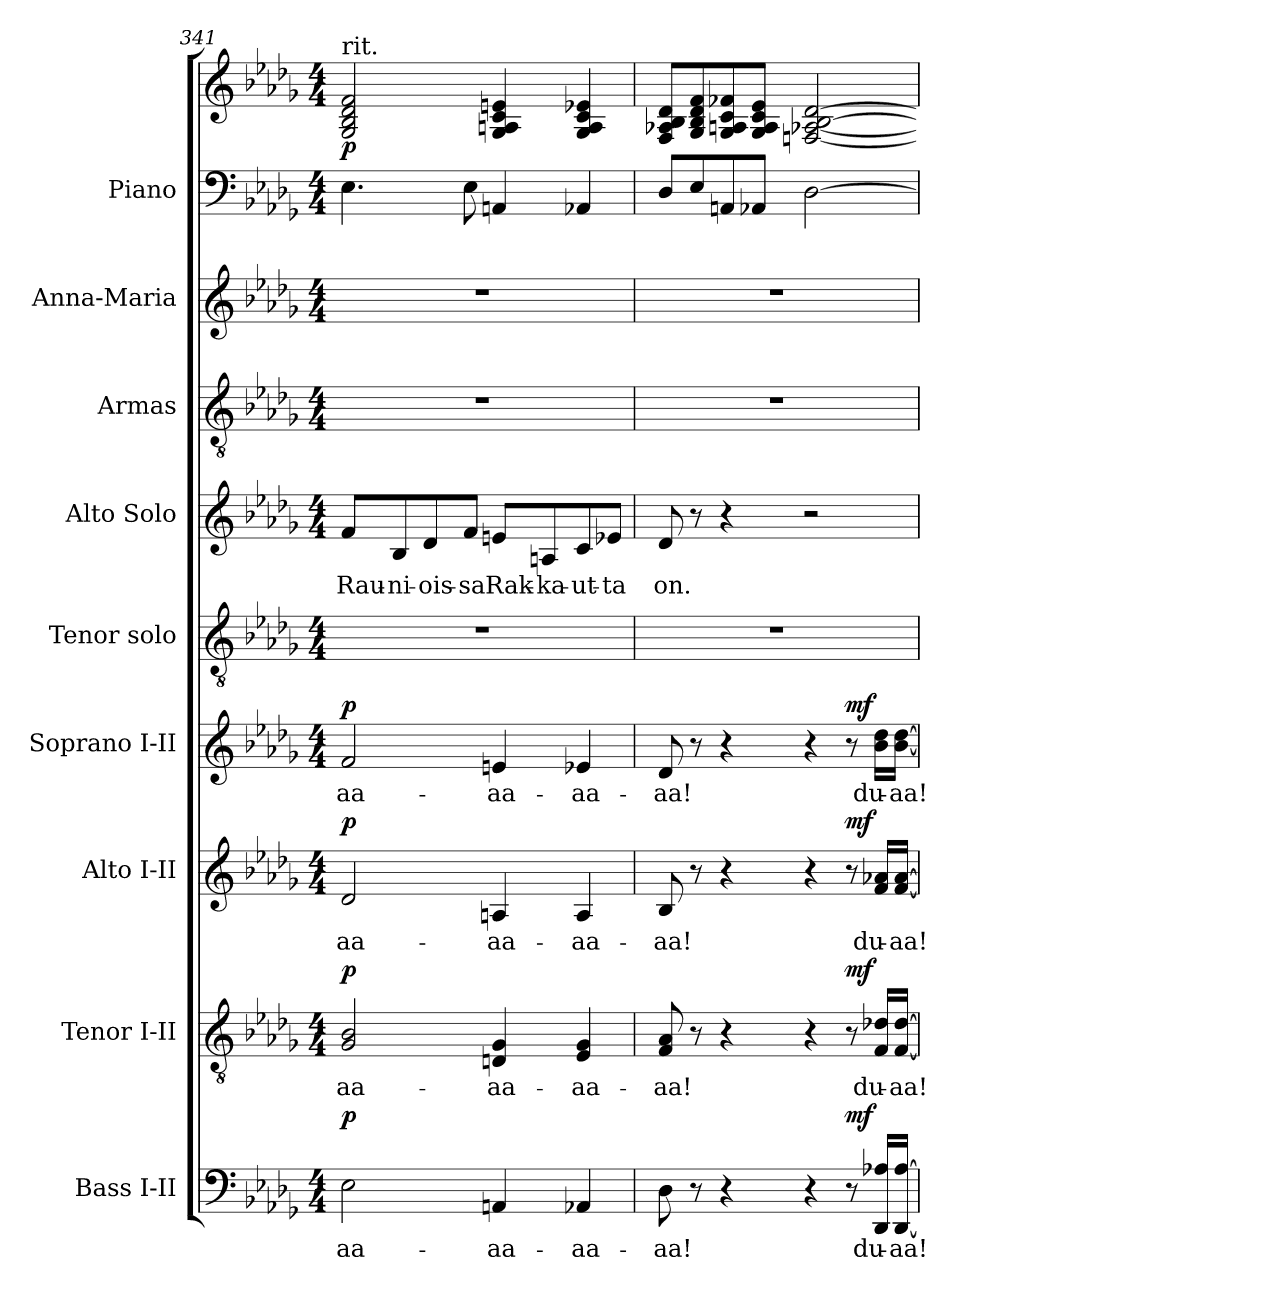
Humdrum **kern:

**kern	**text	**dynam	**kern	**text	**dynam	**kern	**text	**dynam	**kern	**text	**dynam	**kern	**kern	**text	**kern	**kern	**kern	**kern	**dynam
*part9	*part9	*part9	*part8	*part8	*part8	*part7	*part7	*part7	*part6	*part6	*part6	*part5	*part4	*part4	*part3	*part2	*part1	*part1	*part1
*staff10	*staff10	*staff10	*staff9	*staff9	*staff9	*staff8	*staff8	*staff8	*staff7	*staff7	*staff7	*staff6	*staff5	*staff5	*staff4	*staff3	*staff2	*staff1	*staff1/2
*I"Bass I-II	*	*	*I"Tenor I-II	*	*	*I"Alto I-II	*	*	*I"Soprano I-II	*	*	*I"Tenor solo	*I"Alto Solo	*	*I"Armas	*I"Anna-Maria	*I"Piano	*	*
*I'B.	*	*	*I'T.	*	*	*I'A.	*	*	*I'S.	*	*	*I'T. Solo	*I'A. Solo	*	*I'Armas	*I'A-M	*I'Pno.	*	*
*clefF4	*	*	*clefGv2	*	*	*clefG2	*	*	*clefG2	*	*	*clefGv2	*clefG2	*	*clefGv2	*clefG2	*clefF4	*clefG2	*
*	*	*	*ITrd7c12	*	*	*	*	*	*	*	*	*ITrd7c12	*	*	*ITrd7c12	*	*	*	*
*k[b-e-a-d-g-]	*	*	*k[b-e-a-d-g-]	*	*	*k[b-e-a-d-g-]	*	*	*k[b-e-a-d-g-]	*	*	*k[b-e-a-d-g-]	*k[b-e-a-d-g-]	*	*k[b-e-a-d-g-]	*k[b-e-a-d-g-]	*k[b-e-a-d-g-]	*k[b-e-a-d-g-]	*
*D-:	*	*	*D-:	*	*	*D-:	*	*	*D-:	*	*	*D-:	*D-:	*	*D-:	*D-:	*D-:	*D-:	*
*M4/4	*	*	*M4/4	*	*	*M4/4	*	*	*M4/4	*	*	*M4/4	*M4/4	*	*M4/4	*M4/4	*M4/4	*M4/4	*
*MM60	*	*	*MM60	*	*	*MM60	*	*	*MM60	*	*	*MM60	*MM60	*	*MM60	*MM60	*MM60	*MM60	*
=341	=341	=341	=341	=341	=341	=341	=341	=341	=341	=341	=341	=341	=341	=341	=341	=341	=341	=341	=341
!	!LO:LY:b:color=#000000	!	!	!	!	!	!	!	!	!	!	!	!	!	!	!	!	!	!
!	!	!	!	!LO:LY:b:color=#000000	!	!	!	!	!	!	!	!	!	!	!	!	!	!	!
!	!	!	!	!	!	!	!LO:LY:b:color=#000000	!	!	!	!	!	!	!	!	!	!	!	!
!	!	!	!	!	!	!	!	!	!	!LO:LY:b:color=#000000	!	!	!	!	!	!	!	!	!
!	!	!	!	!	!	!	!	!	!	!	!	!	!	!	!	!	!	!LO:TX:t=rit.	!
!	!	!	!	!	!	!	!	!	!	!	!	!	!	!LO:LY:b:color=#000000	!	!	!	!	!
2E-i\	aa-	p	2GG-i/ 2BB-i	aa-	p	2d-i/	aa-	p	2fi/	aa-	p	1r	8fi/L	Rau-	1r	1r	4.E-i\	2G-i/ 2B-i 2d-i 2fi	p
!	!	!	!	!	!	!	!	!	!	!	!	!	!	!LO:LY:b:color=#000000	!	!	!	!	!
.	.	.	.	.	.	.	.	.	.	.	.	.	8B-i/	-ni-	.	.	.	.	.
!	!	!	!	!	!	!	!	!	!	!	!	!	!	!LO:LY:b:color=#000000	!	!	!	!	!
.	.	.	.	.	.	.	.	.	.	.	.	.	8d-i/	-ois-	.	.	.	.	.
!	!	!	!	!	!	!	!	!	!	!	!	!	!	!LO:LY:b:color=#000000	!	!	!	!	!
.	.	.	.	.	.	.	.	.	.	.	.	.	8fi/J	-sa	.	.	8E-i\	.	.
!	!LO:LY:b:color=#000000	!	!	!	!	!	!	!	!	!	!	!	!	!	!	!	!	!	!
!	!	!	!	!LO:LY:b:color=#000000	!	!	!	!	!	!	!	!	!	!	!	!	!	!	!
!	!	!	!	!	!	!	!LO:LY:b:color=#000000	!	!	!	!	!	!	!	!	!	!	!	!
!	!	!	!	!	!	!	!	!	!	!LO:LY:b:color=#000000	!	!	!	!	!	!	!	!	!
!	!	!	!	!	!	!	!	!	!	!	!	!	!	!LO:LY:b:color=#000000	!	!	!	!	!
4AAni/	-aa-	.	4DDni/ 4GG-i	-aa-	.	4Ani/	-aa-	.	4eni/	-aa-	.	.	8eni/L	Rak-	.	.	4AAni/	4G-i/ 4Ani 4ci 4eni	.
!	!	!	!	!	!	!	!	!	!	!	!	!	!	!LO:LY:b:color=#000000	!	!	!	!	!
.	.	.	.	.	.	.	.	.	.	.	.	.	8Ani/	-ka-	.	.	.	.	.
!	!LO:LY:b:color=#000000	!	!	!	!	!	!	!	!	!	!	!	!	!	!	!	!	!	!
!	!	!	!	!LO:LY:b:color=#000000	!	!	!	!	!	!	!	!	!	!	!	!	!	!	!
!	!	!	!	!	!	!	!LO:LY:b:color=#000000	!	!	!	!	!	!	!	!	!	!	!	!
!	!	!	!	!	!	!	!	!	!	!LO:LY:b:color=#000000	!	!	!	!	!	!	!	!	!
!	!	!	!	!	!	!	!	!	!	!	!	!	!	!LO:LY:b:color=#000000	!	!	!	!	!
4AA-Xi/	-aa-	.	4EE-i/ 4GG-i	-aa-	.	4Ai/	-aa-	.	4e-Xi/	-aa-	.	.	8ci/	-ut-	.	.	4AA-Xi/	4G-i/ 4Ai 4ci 4e-Xi	.
!	!	!	!	!	!	!	!	!	!	!	!	!	!	!LO:LY:b:color=#000000	!	!	!	!	!
.	.	.	.	.	.	.	.	.	.	.	.	.	8e-Xi/J	-ta	.	.	.	.	.
=342	=342	=342	=342	=342	=342	=342	=342	=342	=342	=342	=342	=342	=342	=342	=342	=342	=342	=342	=342
!	!LO:LY:b:color=#000000	!	!	!	!	!	!	!	!	!	!	!	!	!	!	!	!	!	!
!	!	!	!	!LO:LY:b:color=#000000	!	!	!	!	!	!	!	!	!	!	!	!	!	!	!
!	!	!	!	!	!	!	!LO:LY:b:color=#000000	!	!	!	!	!	!	!	!	!	!	!	!
!	!	!	!	!	!	!	!	!	!	!LO:LY:b:color=#000000	!	!	!	!	!	!	!	!	!
*	*	*	*	*	*	*	*	*	*	*	*	*	*	*	*	*	*	*MM46	*
!	!	!	!	!	!	!	!	!	!	!	!	!	!	!LO:LY:b:color=#000000	!	!	!	!	!
8D-i\	-aa!	.	8FFi/ 8AA-i	-aa!	.	8B-i/	-aa!	.	8d-i/	-aa!	.	1r	8d-i/	on.	1r	1r	8D-i/L	8Fi/ 8A-Xi 8B-i 8d-iL	.
8r	.	.	8r	.	.	8r	.	.	8r	.	.	.	8r	.	.	.	8E-i/	8G-i/ 8B-i 8d-i 8fi	.
4r	.	.	4r	.	.	4r	.	.	4r	.	.	.	4r	.	.	.	8AAni/	8G-i/ 8Ani 8ci 8f-Xi	.
.	.	.	.	.	.	.	.	.	.	.	.	.	.	.	.	.	8AA-Xi/J	8G-i/ 8Ai 8ci 8e-iJ	.
4r	.	.	4r	.	.	4r	.	.	4r	.	.	.	2r	.	.	.	[>2D-i\	[<2Fni/ [<2A-Xi [>2B-i [>2d-i	.
8r	.	mf	8r	.	mf	8r	.	mf	8r	.	mf	.	.	.	.	.	.	.	.
!	!LO:LY:b:color=#000000	!	!	!	!	!	!	!	!	!	!	!	!	!	!	!	!	!	!
!	!	!	!	!LO:LY:b:color=#000000	!	!	!	!	!	!	!	!	!	!	!	!	!	!	!
!	!	!	!	!	!	!	!LO:LY:b:color=#000000	!	!	!	!	!	!	!	!	!	!	!	!
!	!	!	!	!	!	!	!	!	!	!LO:LY:b:color=#000000	!	!	!	!	!	!	!	!	!
16DD-i/ 16A-XiLL	du-	.	16FFi/ 16D-XiLL	du-	.	16fi/ 16a-XiLL	du-	.	16b-i\ 16dd-iLL	du-	.	.	.	.	.	.	.	.	.
!	!LO:LY:b:color=#000000	!	!	!	!	!	!	!	!	!	!	!	!	!	!	!	!	!	!
!	!	!	!	!LO:LY:b:color=#000000	!	!	!	!	!	!	!	!	!	!	!	!	!	!	!
!	!	!	!	!	!	!	!LO:LY:b:color=#000000	!	!	!	!	!	!	!	!	!	!	!	!
!	!	!	!	!	!	!	!	!	!	!LO:LY:b:color=#000000	!	!	!	!	!	!	!	!	!
[<16DD-i/ [>16A-iJJ	-aa!	.	[<16FFi/ [>16D-iJJ	-aa!	.	[<16fi/ [>16a-iJJ	-aa!	.	[<16b-i\ [>16dd-iJJ	-aa!	.	.	.	.	.	.	.	.	.
=	=	=	=	=	=	=	=	=	=	=	=	=	=	=	=	=	=	=	=
*-	*-	*-	*-	*-	*-	*-	*-	*-	*-	*-	*-	*-	*-	*-	*-	*-	*-	*-	*-
